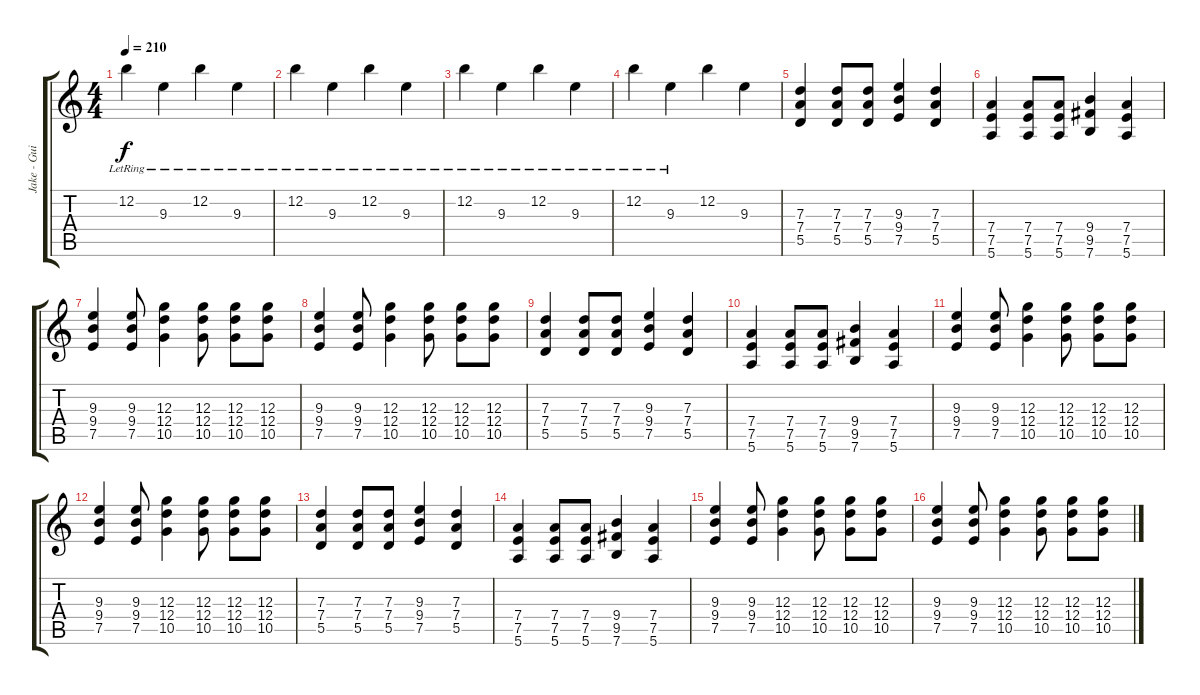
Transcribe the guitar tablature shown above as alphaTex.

\track ("Jake - Guitar 1" "Jake - Gui") {instrument distortionguitar}
\staff {score tabs}
\tuning (E4 B3 G3 D3 A2 E2) {hide}
\ts (4 4)
\tempo 210
\clef g2
\ks c
12.2{lr}.4{dy f} 9.3{lr}.4 12.2{lr}.4 9.3{lr}.4 |
12.2{lr}.4 9.3{lr}.4 12.2{lr}.4 9.3{lr}.4 |
12.2{lr}.4 9.3{lr}.4 12.2{lr}.4 9.3{lr}.4 |
12.2{lr}.4 9.3{lr}.4 12.2.4 9.3.4 |
(7.3 7.4 5.5).4 (7.3 7.4 5.5).8 (7.3 7.4 5.5).8 (9.3 9.4 7.5).4 (7.3 7.4 5.5).4 |
(7.4 7.5 5.6).4 (7.4 7.5 5.6).8 (7.4 7.5 5.6).8 (9.4 9.5 7.6).4 (7.4 7.5 5.6).4 |
(9.3 9.4 7.5).4 (9.3 9.4 7.5).8 (12.3 12.4 10.5).4 (12.3 12.4 10.5).8 (12.3 12.4 10.5).8 (12.3 12.4 10.5).8 |
(9.3 9.4 7.5).4 (9.3 9.4 7.5).8 (12.3 12.4 10.5).4 (12.3 12.4 10.5).8 (12.3 12.4 10.5).8 (12.3 12.4 10.5).8 |
(7.3 7.4 5.5).4 (7.3 7.4 5.5).8 (7.3 7.4 5.5).8 (9.3 9.4 7.5).4 (7.3 7.4 5.5).4 |
(7.4 7.5 5.6).4 (7.4 7.5 5.6).8 (7.4 7.5 5.6).8 (9.4 9.5 7.6).4 (7.4 7.5 5.6).4 |
(9.3 9.4 7.5).4 (9.3 9.4 7.5).8 (12.3 12.4 10.5).4 (12.3 12.4 10.5).8 (12.3 12.4 10.5).8 (12.3 12.4 10.5).8 |
(9.3 9.4 7.5).4 (9.3 9.4 7.5).8 (12.3 12.4 10.5).4 (12.3 12.4 10.5).8 (12.3 12.4 10.5).8 (12.3 12.4 10.5).8 |
(7.3 7.4 5.5).4 (7.3 7.4 5.5).8 (7.3 7.4 5.5).8 (9.3 9.4 7.5).4 (7.3 7.4 5.5).4 |
(7.4 7.5 5.6).4 (7.4 7.5 5.6).8 (7.4 7.5 5.6).8 (9.4 9.5 7.6).4 (7.4 7.5 5.6).4 |
(9.3 9.4 7.5).4 (9.3 9.4 7.5).8 (12.3 12.4 10.5).4 (12.3 12.4 10.5).8 (12.3 12.4 10.5).8 (12.3 12.4 10.5).8 |
(9.3 9.4 7.5).4 (9.3 9.4 7.5).8 (12.3 12.4 10.5).4 (12.3 12.4 10.5).8 (12.3 12.4 10.5).8 (12.3 12.4 10.5).8
